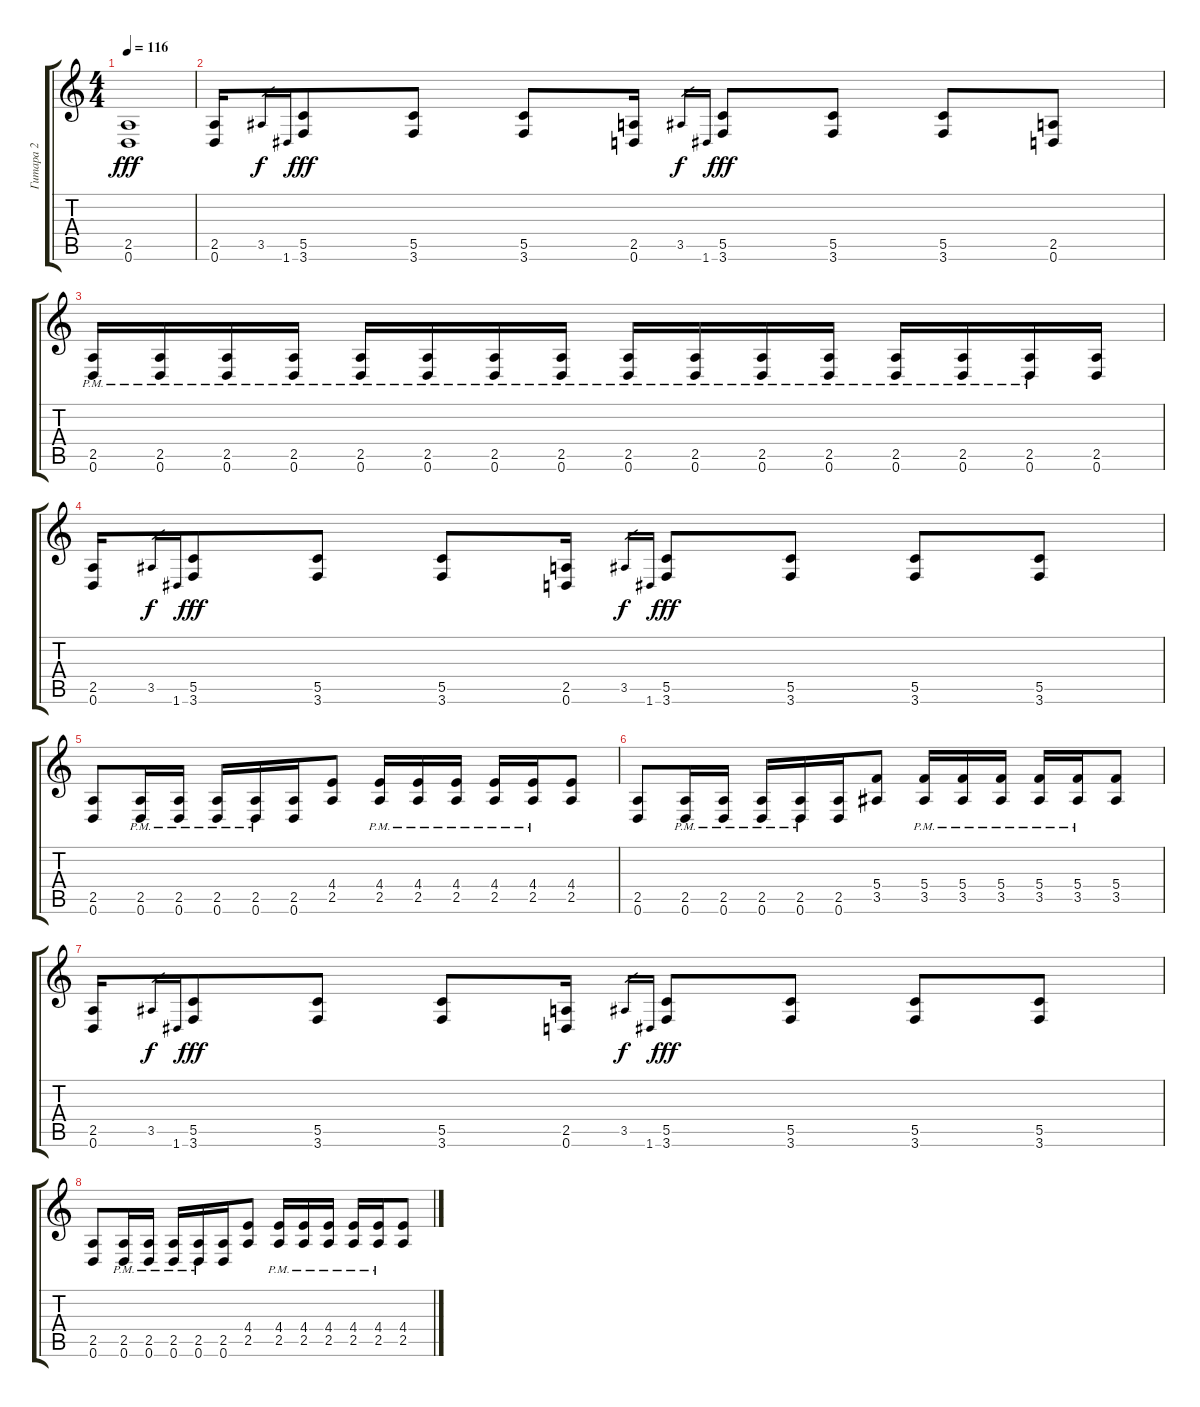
\track ("Гитара 2" "Гитара 2") {instrument distortionguitar}
\staff {score tabs}
\tuning (D4 A3 F3 C3 G2 D2) {hide}
\ts (4 4)
\tempo 116
\clef g2
\ks c
(2.5 0.6).1{dy fff} |
(2.5 0.6).16 3.5.16{gr dy f} 1.6.16{gr} (5.5 3.6).8{dy fff} (5.5 3.6).8 (5.5 3.6).8 (2.5 0.6).16 3.5.16{gr dy f} 1.6.16{gr} (5.5 3.6).8{dy fff} (5.5 3.6).8 (5.5 3.6).8 (2.5 0.6).8 |
(2.5{pm} 0.6{pm}).16 (2.5{pm} 0.6{pm}).16 (2.5{pm} 0.6{pm}).16 (2.5{pm} 0.6{pm}).16 (2.5{pm} 0.6{pm}).16 (2.5{pm} 0.6{pm}).16 (2.5{pm} 0.6{pm}).16 (2.5{pm} 0.6{pm}).16 (2.5{pm} 0.6{pm}).16 (2.5{pm} 0.6{pm}).16 (2.5{pm} 0.6{pm}).16 (2.5{pm} 0.6{pm}).16 (2.5{pm} 0.6{pm}).16 (2.5{pm} 0.6{pm}).16 (2.5{pm} 0.6{pm}).16 (2.5 0.6).16 |
(2.5 0.6).16 3.5.16{gr dy f} 1.6.16{gr} (5.5 3.6).8{dy fff} (5.5 3.6).8 (5.5 3.6).8 (2.5 0.6).16 3.5.16{gr dy f} 1.6.16{gr} (5.5 3.6).8{dy fff} (5.5 3.6).8 (5.5 3.6).8 (5.5 3.6).8 |
(2.5 0.6).8 (2.5{pm} 0.6{pm}).16 (2.5{pm} 0.6{pm}).16 (2.5{pm} 0.6{pm}).16 (2.5{pm} 0.6{pm}).16 (2.5 0.6).16 (4.4 2.5).8 (4.4{pm} 2.5{pm}).16 (4.4{pm} 2.5{pm}).16 (4.4{pm} 2.5{pm}).16 (4.4{pm} 2.5{pm}).16 (4.4{pm} 2.5{pm}).16 (4.4 2.5).8 |
(2.5 0.6).8 (2.5{pm} 0.6{pm}).16 (2.5{pm} 0.6{pm}).16 (2.5{pm} 0.6{pm}).16 (2.5{pm} 0.6{pm}).16 (2.5 0.6).16 (5.4 3.5).8 (5.4{pm} 3.5{pm}).16 (5.4{pm} 3.5{pm}).16 (5.4{pm} 3.5{pm}).16 (5.4{pm} 3.5{pm}).16 (5.4{pm} 3.5{pm}).16 (5.4 3.5).8 |
(2.5 0.6).16 3.5.16{gr dy f} 1.6.16{gr} (5.5 3.6).8{dy fff} (5.5 3.6).8 (5.5 3.6).8 (2.5 0.6).16 3.5.16{gr dy f} 1.6.16{gr} (5.5 3.6).8{dy fff} (5.5 3.6).8 (5.5 3.6).8 (5.5 3.6).8 |
(2.5 0.6).8 (2.5{pm} 0.6{pm}).16 (2.5{pm} 0.6{pm}).16 (2.5{pm} 0.6{pm}).16 (2.5{pm} 0.6{pm}).16 (2.5 0.6).16 (4.4 2.5).8 (4.4{pm} 2.5{pm}).16 (4.4{pm} 2.5{pm}).16 (4.4{pm} 2.5{pm}).16 (4.4{pm} 2.5{pm}).16 (4.4{pm} 2.5{pm}).16 (4.4 2.5).8
